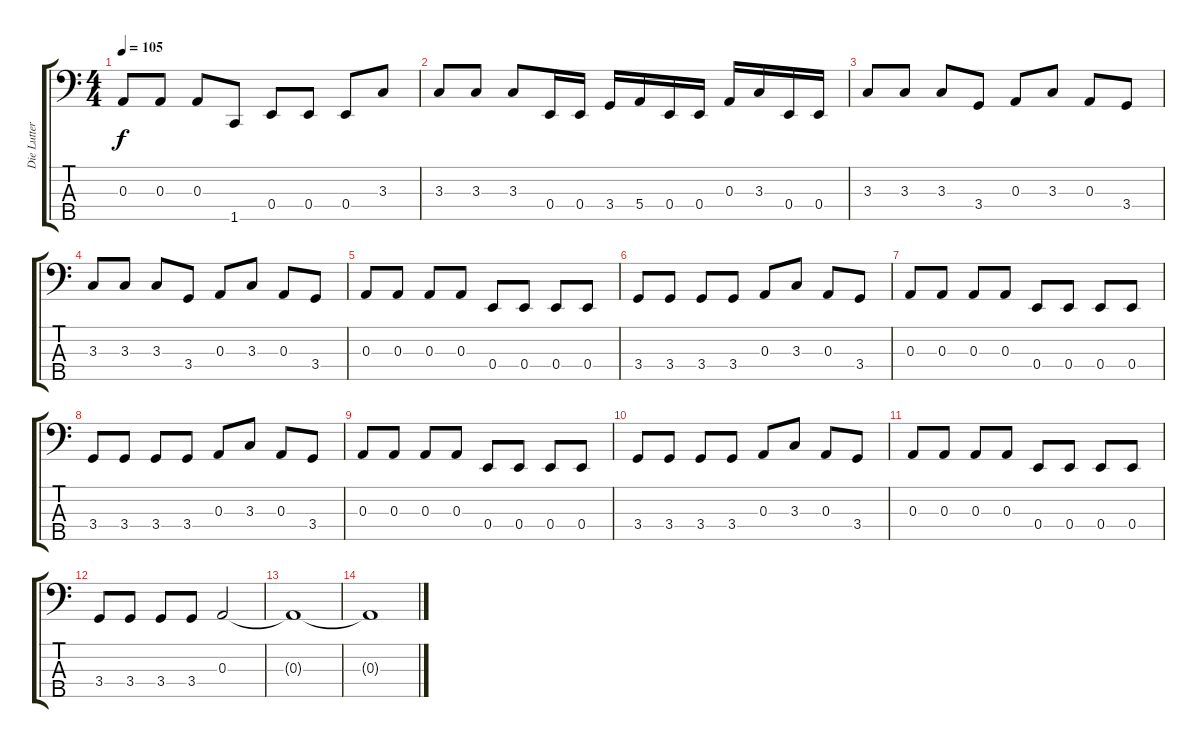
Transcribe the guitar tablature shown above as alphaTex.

\track ("Die Lutter" "Die Lutter") {instrument electricbasspick}
\staff {score tabs}
\tuning (G2 D2 A1 E1 B0) {hide}
\ts (4 4)
\tempo 105
\clef f4
\ks c
0.3.8{dy f} 0.3.8 0.3.8 1.5.8 0.4.8 0.4.8 0.4.8 3.3.8 |
3.3.8 3.3.8 3.3.8 0.4.16 0.4.16 3.4.16 5.4.16 0.4.16 0.4.16 0.3.16 3.3.16 0.4.16 0.4.16 |
3.3.8 3.3.8 3.3.8 3.4.8 0.3.8 3.3.8 0.3.8 3.4.8 |
3.3.8 3.3.8 3.3.8 3.4.8 0.3.8 3.3.8 0.3.8 3.4.8 |
0.3.8 0.3.8 0.3.8 0.3.8 0.4.8 0.4.8 0.4.8 0.4.8 |
3.4.8 3.4.8 3.4.8 3.4.8 0.3.8 3.3.8 0.3.8 3.4.8 |
0.3.8 0.3.8 0.3.8 0.3.8 0.4.8 0.4.8 0.4.8 0.4.8 |
3.4.8 3.4.8 3.4.8 3.4.8 0.3.8 3.3.8 0.3.8 3.4.8 |
0.3.8 0.3.8 0.3.8 0.3.8 0.4.8 0.4.8 0.4.8 0.4.8 |
3.4.8 3.4.8 3.4.8 3.4.8 0.3.8 3.3.8 0.3.8 3.4.8 |
0.3.8 0.3.8 0.3.8 0.3.8 0.4.8 0.4.8 0.4.8 0.4.8 |
3.4.8 3.4.8 3.4.8 3.4.8 0.3.2 |
0.3{t}.1{volume 0} |
0.3{t}.1
